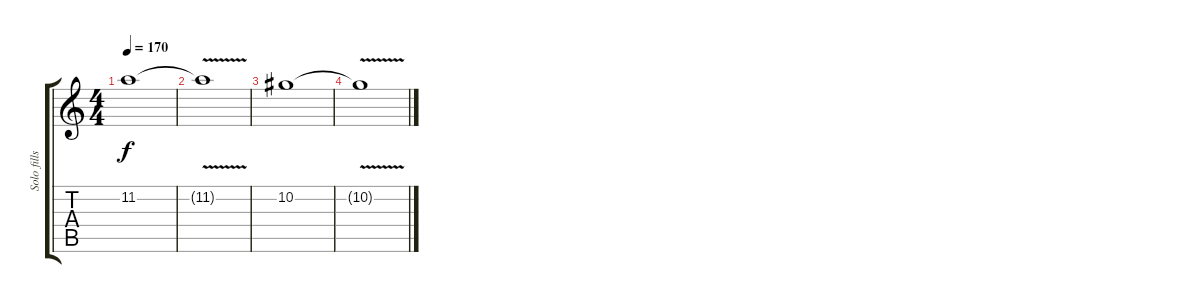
\track ("Solo fills" "Solo fills") {instrument distortionguitar}
\staff {score tabs}
\tuning (Eb4 Bb3 Gb3 Db3 Ab2 Eb2) {hide}
\ts (4 4)
\tempo 170
\clef g2
\ks c
11.2.1{dy f} |
11.2{v t}.1 |
10.2.1 |
10.2{v t}.1
